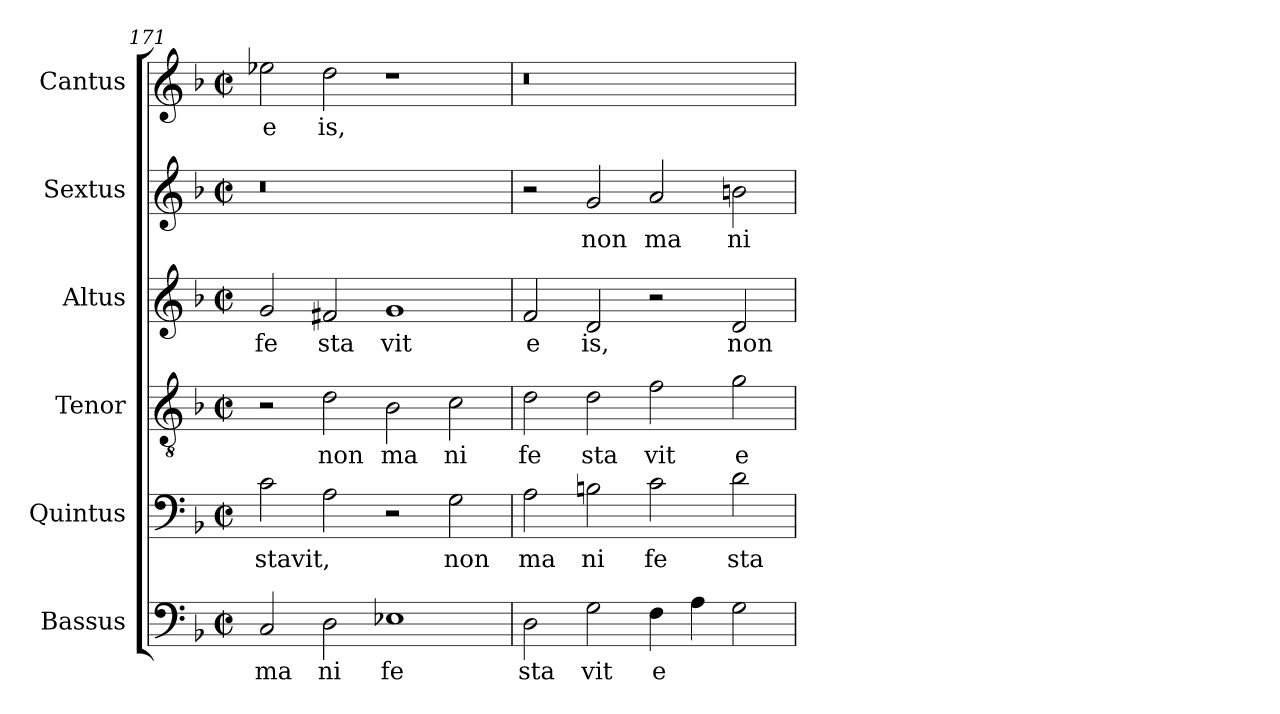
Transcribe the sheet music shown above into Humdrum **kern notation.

**kern	**text	**kern	**text	**kern	**text	**kern	**text	**kern	**text	**kern	**text
*part6	*part6	*part5	*part5	*part4	*part4	*part3	*part3	*part2	*part2	*part1	*part1
*staff6	*staff6	*staff5	*staff5	*staff4	*staff4	*staff3	*staff3	*staff2	*staff2	*staff1	*staff1
*I"Bassus	*	*I"Quintus	*	*I"Tenor	*	*I"Altus	*	*I"Sextus	*	*I"Cantus	*
*I'Bassus	*	*I'Quintus	*	*I'Tenor	*	*I'Altus	*	*I'Sextus	*	*I'Cantus	*
!!LO:LB:g=z
*clefF4	*	*clefF4	*	*clefGv2	*	*clefG2	*	*clefG2	*	*clefG2	*
*k[b-]	*	*k[b-]	*	*k[b-]	*	*k[b-]	*	*k[b-]	*	*k[b-]	*
*F:	*	*F:	*	*F:	*	*F:	*	*F:	*	*F:	*
*M2/2	*	*M2/2	*	*M2/2	*	*M2/2	*	*M2/2	*	*M2/2	*
*met(c|)	*	*met(c|)	*	*met(c|)	*	*met(c|)	*	*met(c|)	*	*met(c|)	*
=171	=171	=171	=171	=171	=171	=171	=171	=171	=171	=171	=171
!	!LO:LY:b:cj	!	!LO:LY:b	!	!	!	!LO:LY:b:cj	!	!	!	!LO:LY:b:cj
2C/	ma	2c\	stavit,	2r	.	2g/	-fe	0r	.	2ee-X\	e
!	!LO:LY:b:cj	!	!	!	!LO:LY:b:cj	!	!LO:LY:b:cj	!	!	!	!LO:LY:b:cj
2D\	ni	2A\	.	2d\	non	2f#X/	sta	.	.	2dd\	is,
!	!LO:LY:b:cj	!	!	!	!LO:LY:b:cj	!	!LO:LY:b:cj	!	!	!	!
1E-X	fe	2r	.	2B-\	ma	1g	vit	.	.	1r	.
!	!	!	!LO:LY:b:cj	!	!LO:LY:b:cj	!	!	!	!	!	!
.	.	2G\	non	2c\	ni	.	.	.	.	.	.
=172	=172	=172	=172	=172	=172	=172	=172	=172	=172	=172	=172
!	!LO:LY:b:cj	!	!LO:LY:b:cj	!	!LO:LY:b:cj	!	!LO:LY:b:cj	!	!	!	!
2D\	sta	2A\	ma	2d\	fe	2f/	e	2r	.	0r	.
!	!LO:LY:b:cj	!	!LO:LY:b:cj	!	!LO:LY:b:cj	!	!LO:LY:b:cj	!	!LO:LY:b:cj	!	!
2G\	vit	2Bn\	ni	2d\	sta	2d/	is,	2g/	non	.	.
!	!LO:LY:b:cj	!	!LO:LY:b:cj	!	!LO:LY:b:cj	!	!	!	!LO:LY:b:cj	!	!
4F\	e	2c\	fe	2f\	vit	2r	.	2a/	ma	.	.
4A\	.	.	.	.	.	.	.	.	.	.	.
!	!	!	!LO:LY:b:cj	!	!LO:LY:b:cj	!	!LO:LY:b:cj	!	!LO:LY:b:cj	!	!
2G\	.	2d\	sta	2g\	e	2d/	non	2bn\	ni	.	.
=	=	=	=	=	=	=	=	=	=	=	=
*-	*-	*-	*-	*-	*-	*-	*-	*-	*-	*-	*-
